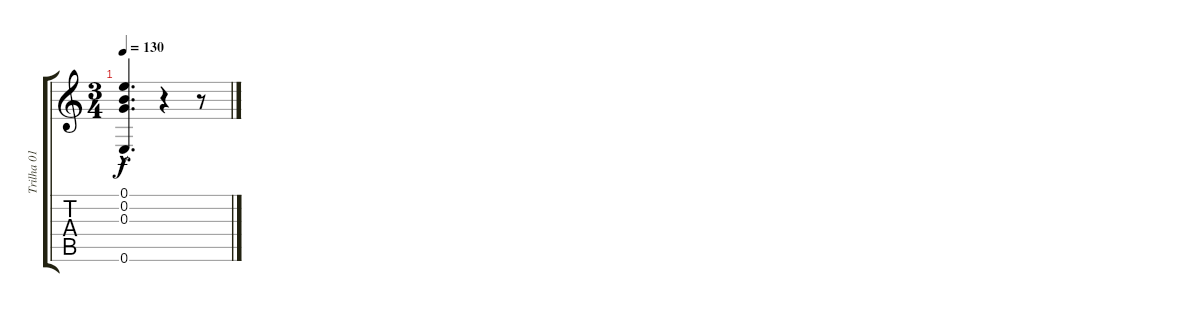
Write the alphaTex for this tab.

\track ("Trilha 01" "Trilha 01") {instrument acousticguitarnylon}
\staff {score tabs}
\tuning (E4 B3 G3 D3 A2 E2) {hide}
\ts (3 4)
\tempo 130
\clef g2
\ks c
(0.1{hac} 0.2{hac} 0.3{hac} 0.6{hac}).4{d dy f} r.4 r.8
